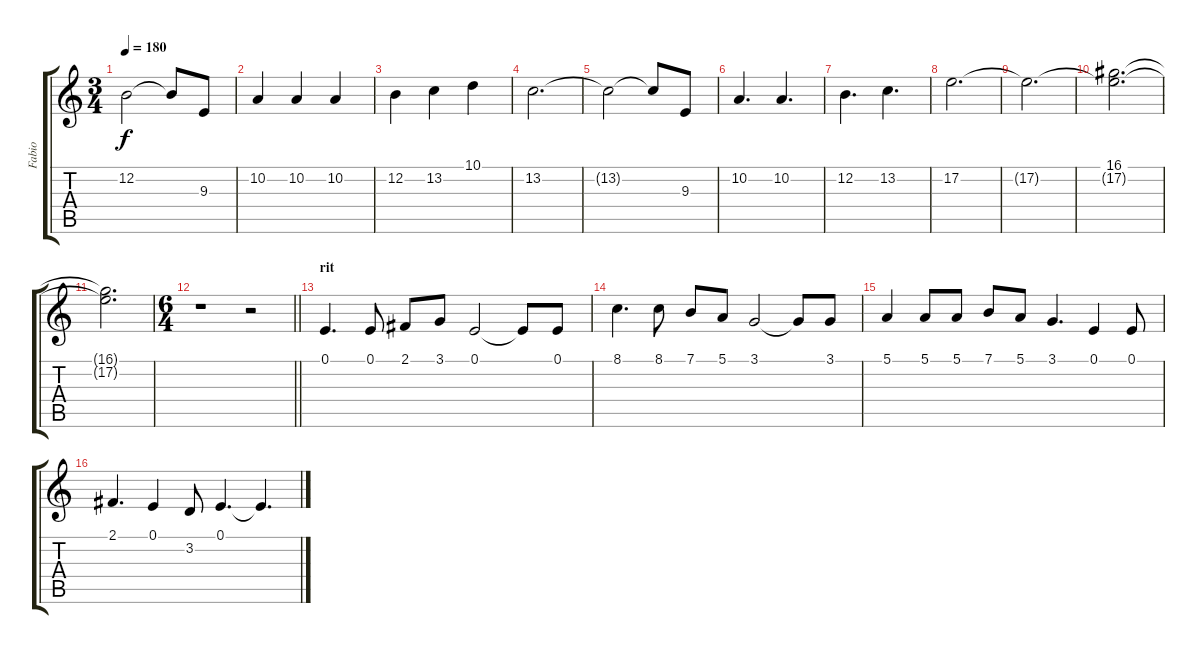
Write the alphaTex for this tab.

\track ("Fabio" "Fabio") {instrument frenchhorn}
\staff {score tabs}
\tuning (E4 B3 G3 D3 A2 E2) {hide}
\ts (3 4)
\tempo 180
\clef g2
\ks c
12.2.2{dy f} 12.2{t}.8 9.3.8 |
10.2.4 10.2.4 10.2.4 |
12.2.4 13.2.4 10.1.4 |
13.2.2{d} |
13.2{t}.2 13.2{t}.8 9.3.8 |
10.2.4{d} 10.2.4{d} |
12.2.4{d} 13.2.4{d} |
17.2.2{d} |
17.2{t}.2{d} |
(16.1 17.2{t}).2{d} |
(16.1{t} 17.2{t}).2{d} |
\ts (6 4)
\barLineRight lightlight
r.1 r.2 |
\section ("" "rit")
0.1.4{d} 0.1.8 2.1.8 3.1.8 0.1.2 0.1{t}.8 0.1.8 |
8.1.4{d} 8.1.8 7.1.8 5.1.8 3.1.2 3.1{t}.8 3.1.8 |
5.1.4 5.1.8 5.1.8 7.1.8 5.1.8 3.1.4{d} 0.1.4 0.1.8 |
2.1.4{d} 0.1.4 3.2.8 0.1.4{d} 0.1{t}.4{d}
